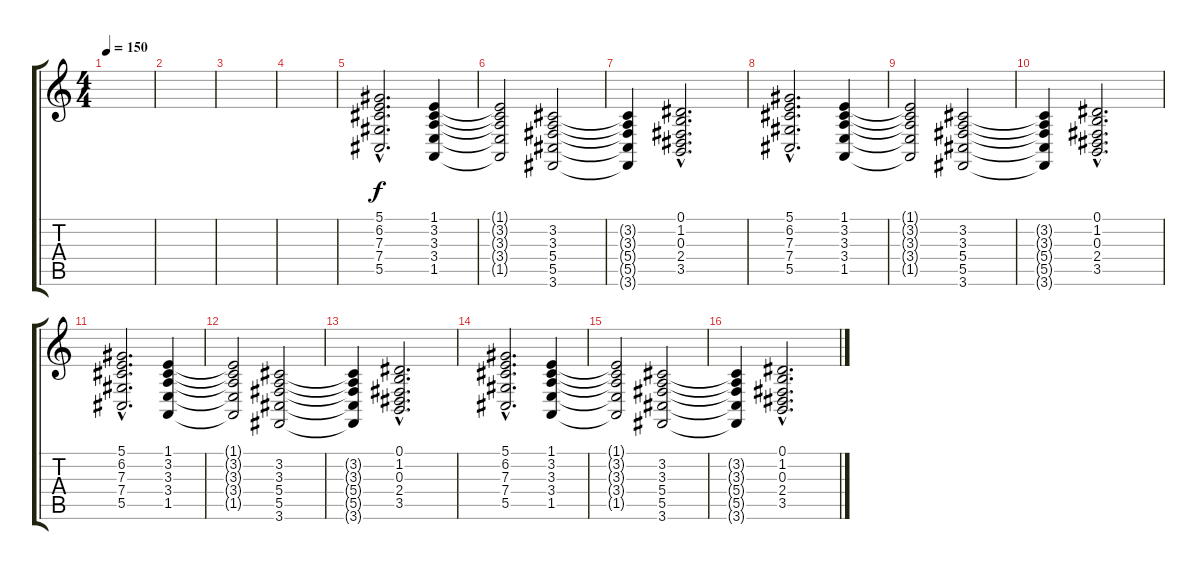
\track "" {instrument stringensemble1}
\staff {score tabs}
\tuning (Eb4 Bb3 Gb3 Db3 Ab2 Eb2) {hide}
\ts (4 4)
\tempo 150
\clef g2
\ks c
|
|
|
|
(5.1{hac} 6.2{hac} 7.3{hac} 7.4{hac} 5.5{hac}).2{d} (1.1 3.2 3.3 3.4 1.5).4 |
(1.1{t} 3.2{t} 3.3{t} 3.4{t} 1.5{t}).2 (3.2 3.3 5.4 5.5 3.6).2 |
(3.2{t} 3.3{t} 5.4{t} 5.5{t} 3.6{t}).4 (0.1{hac} 1.2{hac} 0.3{hac} 2.4{hac} 3.5{hac}).2{d} |
(5.1{hac} 6.2{hac} 7.3{hac} 7.4{hac} 5.5{hac}).2{d} (1.1 3.2 3.3 3.4 1.5).4 |
(1.1{t} 3.2{t} 3.3{t} 3.4{t} 1.5{t}).2 (3.2 3.3 5.4 5.5 3.6).2 |
(3.2{t} 3.3{t} 5.4{t} 5.5{t} 3.6{t}).4 (0.1{hac} 1.2{hac} 0.3{hac} 2.4{hac} 3.5{hac}).2{d} |
(5.1{hac} 6.2{hac} 7.3{hac} 7.4{hac} 5.5{hac}).2{d} (1.1 3.2 3.3 3.4 1.5).4 |
(1.1{t} 3.2{t} 3.3{t} 3.4{t} 1.5{t}).2 (3.2 3.3 5.4 5.5 3.6).2 |
(3.2{t} 3.3{t} 5.4{t} 5.5{t} 3.6{t}).4 (0.1{hac} 1.2{hac} 0.3{hac} 2.4{hac} 3.5{hac}).2{d} |
(5.1{hac} 6.2{hac} 7.3{hac} 7.4{hac} 5.5{hac}).2{d} (1.1 3.2 3.3 3.4 1.5).4 |
(1.1{t} 3.2{t} 3.3{t} 3.4{t} 1.5{t}).2 (3.2 3.3 5.4 5.5 3.6).2 |
(3.2{t} 3.3{t} 5.4{t} 5.5{t} 3.6{t}).4 (0.1{hac} 1.2{hac} 0.3{hac} 2.4{hac} 3.5{hac}).2{d}
